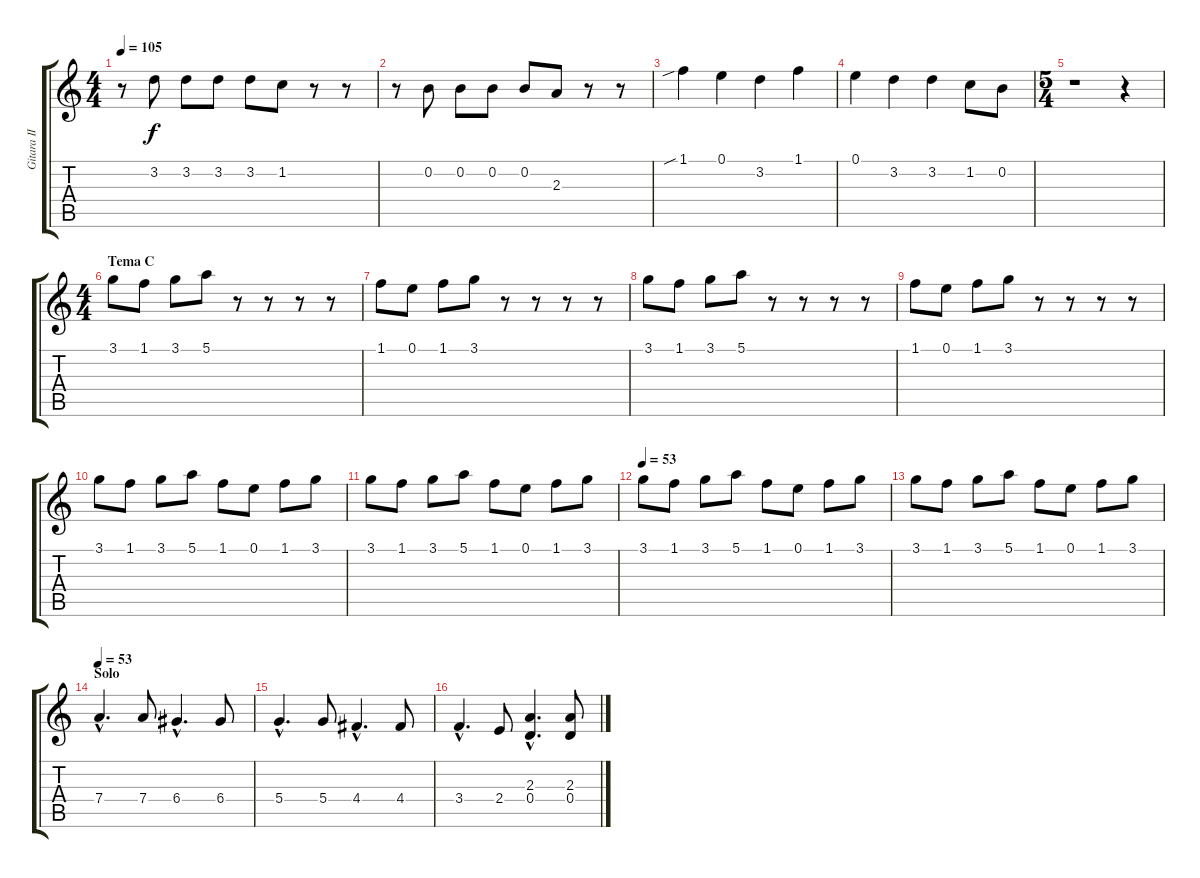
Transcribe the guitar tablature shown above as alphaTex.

\track ("Gitara II" "Gitara II") {instrument distortionguitar}
\staff {score tabs}
\tuning (E4 B3 G3 D3 A2 E2) {hide}
\ts (4 4)
\tempo 105
\clef g2
\ks c
r.8{dy f} 3.2.8 3.2.8 3.2.8 3.2.8 1.2.8 r.8 r.8 |
r.8 0.2.8 0.2.8 0.2.8 0.2.8 2.3.8 r.8 r.8 |
1.1{sib}.4 0.1.4 3.2.4 1.1.4 |
0.1.4 3.2.4 3.2.4 1.2.8 0.2.8 |
\ts (5 4)
r.1 r.4 |
\ts (4 4)
\section ("" "Tema C")
3.1.8 1.1.8 3.1.8 5.1.8 r.8 r.8 r.8 r.8 |
1.1.8 0.1.8 1.1.8 3.1.8 r.8 r.8 r.8 r.8 |
3.1.8 1.1.8 3.1.8 5.1.8 r.8 r.8 r.8 r.8 |
1.1.8 0.1.8 1.1.8 3.1.8 r.8 r.8 r.8 r.8 |
3.1.8 1.1.8 3.1.8 5.1.8 1.1.8 0.1.8 1.1.8 3.1.8 |
3.1.8 1.1.8 3.1.8 5.1.8 1.1.8 0.1.8 1.1.8 3.1.8 |
\tempo 53
3.1.8 1.1.8 3.1.8 5.1.8 1.1.8 0.1.8 1.1.8 3.1.8 |
3.1.8 1.1.8 3.1.8 5.1.8 1.1.8 0.1.8 1.1.8 3.1.8 |
\section ("" "Solo")
\tempo 53
7.4{hac}.4{d} 7.4.8 6.4{hac}.4{d} 6.4.8 |
5.4{hac}.4{d} 5.4.8 4.4{hac}.4{d} 4.4.8 |
3.4{hac}.4{d} 2.4.8 (2.3{hac} 0.4{hac}).4{d} (2.3 0.4).8
